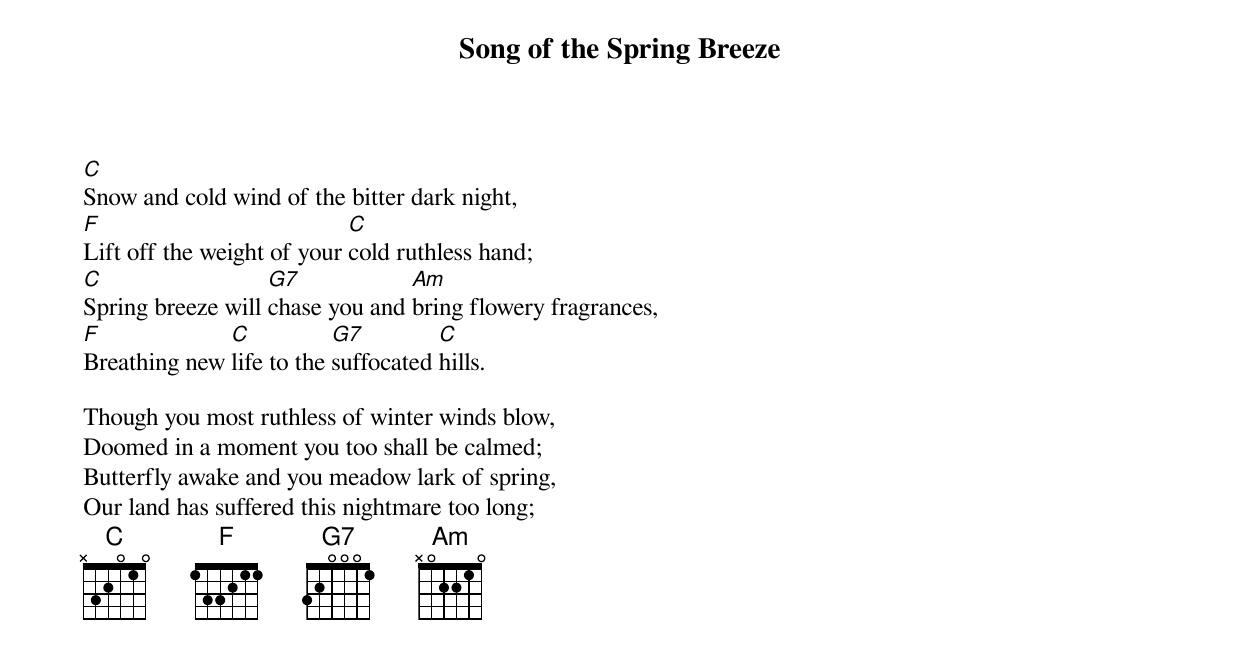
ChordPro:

{title: Song of the Spring Breeze}
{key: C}

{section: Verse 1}
[C]Snow and cold wind of the bitter dark night,
[F]Lift off the weight of your [C]cold ruthless hand;
[C]Spring breeze will [G7]chase you and [Am]bring flowery fragrances,
[F]Breathing new [C]life to the [G7]suffocated [C]hills.

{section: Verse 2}
Though you most ruthless of winter winds blow,
Doomed in a moment you too shall be calmed;
Butterfly awake and you meadow lark of spring,
Our land has suffered this nightmare too long;
